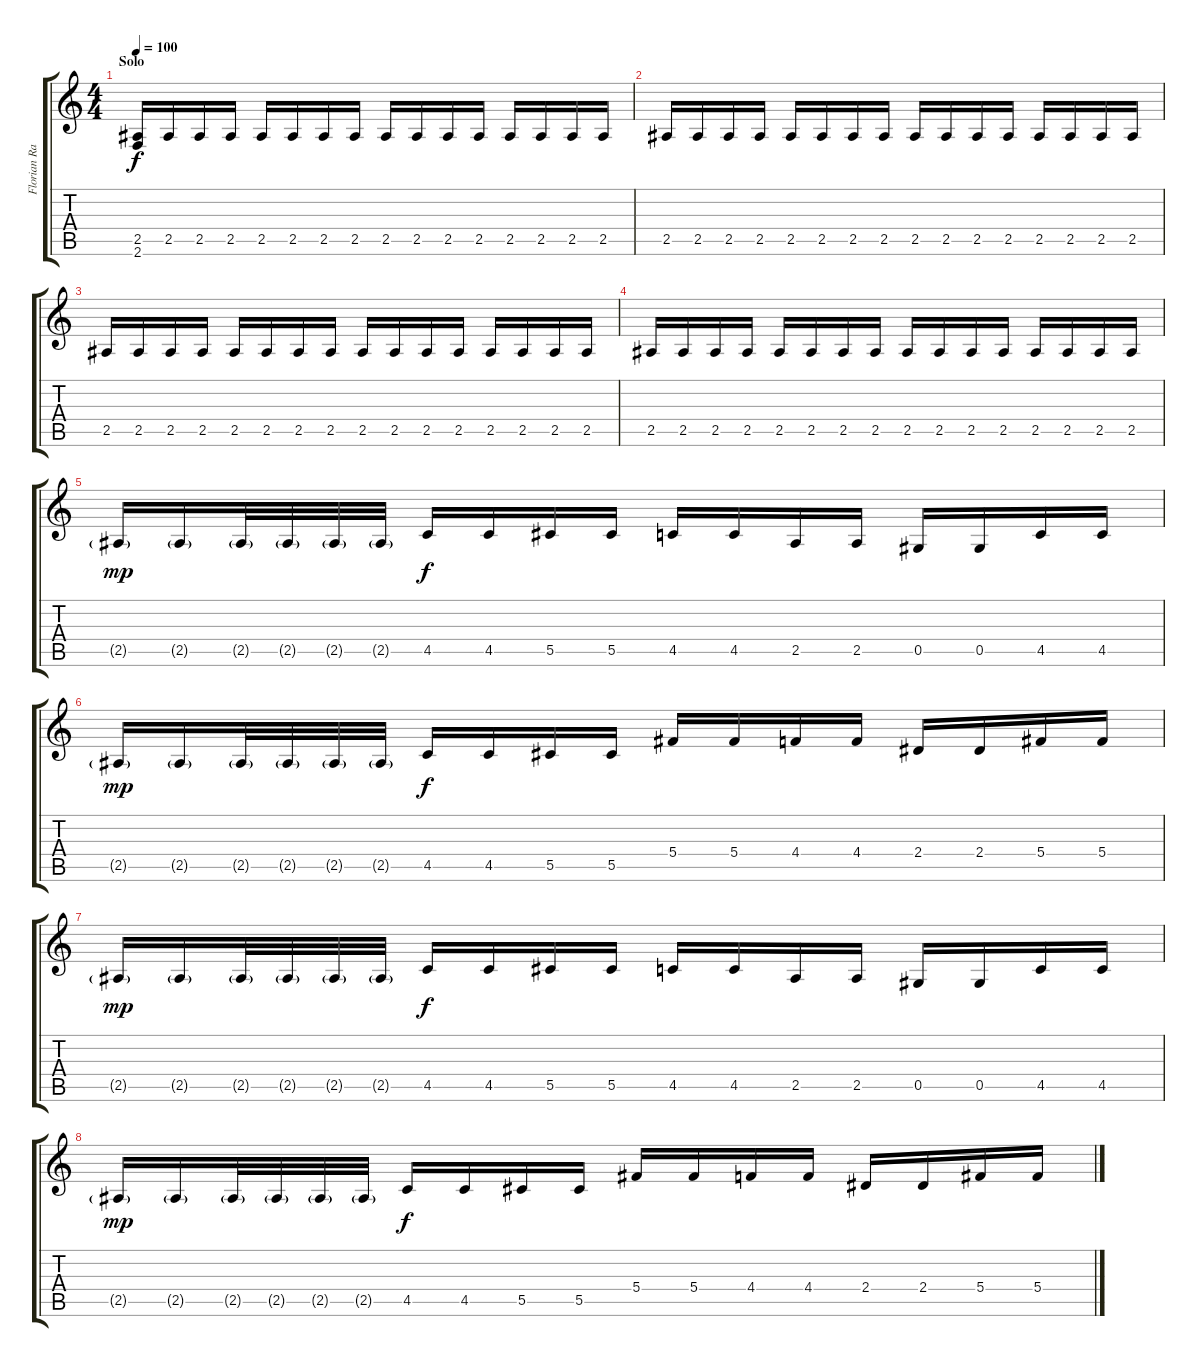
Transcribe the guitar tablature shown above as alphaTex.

\track ("Florian Raatz" "Florian Ra") {instrument distortionguitar}
\staff {score tabs}
\tuning (Eb4 Bb3 Gb3 Db3 Ab2 Eb2) {hide}
\ts (4 4)
\section ("" "Solo")
\tempo 100
\clef g2
\ks c
(2.5 2.6{t}).16{dy f} 2.5.16 2.5.16 2.5.16 2.5.16 2.5.16 2.5.16 2.5.16 2.5.16 2.5.16 2.5.16 2.5.16 2.5.16 2.5.16 2.5.16 2.5.16 |
2.5.16 2.5.16 2.5.16 2.5.16 2.5.16 2.5.16 2.5.16 2.5.16 2.5.16 2.5.16 2.5.16 2.5.16 2.5.16 2.5.16 2.5.16 2.5.16 |
2.5.16 2.5.16 2.5.16 2.5.16 2.5.16 2.5.16 2.5.16 2.5.16 2.5.16 2.5.16 2.5.16 2.5.16 2.5.16 2.5.16 2.5.16 2.5.16 |
2.5.16 2.5.16 2.5.16 2.5.16 2.5.16 2.5.16 2.5.16 2.5.16 2.5.16 2.5.16 2.5.16 2.5.16 2.5.16 2.5.16 2.5.16 2.5.16 |
2.5{g}.16{dy mp} 2.5{g}.16 2.5{g}.32 2.5{g}.32 2.5{g}.32 2.5{g}.32 4.5.16{dy f} 4.5.16 5.5.16 5.5.16 4.5.16 4.5.16 2.5.16 2.5.16 0.5.16 0.5.16 4.5.16 4.5.16 |
2.5{g}.16{dy mp} 2.5{g}.16 2.5{g}.32 2.5{g}.32 2.5{g}.32 2.5{g}.32 4.5.16{dy f} 4.5.16 5.5.16 5.5.16 5.4.16 5.4.16 4.4.16 4.4.16 2.4.16 2.4.16 5.4.16 5.4.16 |
2.5{g}.16{dy mp} 2.5{g}.16 2.5{g}.32 2.5{g}.32 2.5{g}.32 2.5{g}.32 4.5.16{dy f} 4.5.16 5.5.16 5.5.16 4.5.16 4.5.16 2.5.16 2.5.16 0.5.16 0.5.16 4.5.16 4.5.16 |
2.5{g}.16{dy mp} 2.5{g}.16 2.5{g}.32 2.5{g}.32 2.5{g}.32 2.5{g}.32 4.5.16{dy f} 4.5.16 5.5.16 5.5.16 5.4.16 5.4.16 4.4.16 4.4.16 2.4.16 2.4.16 5.4.16 5.4.16
